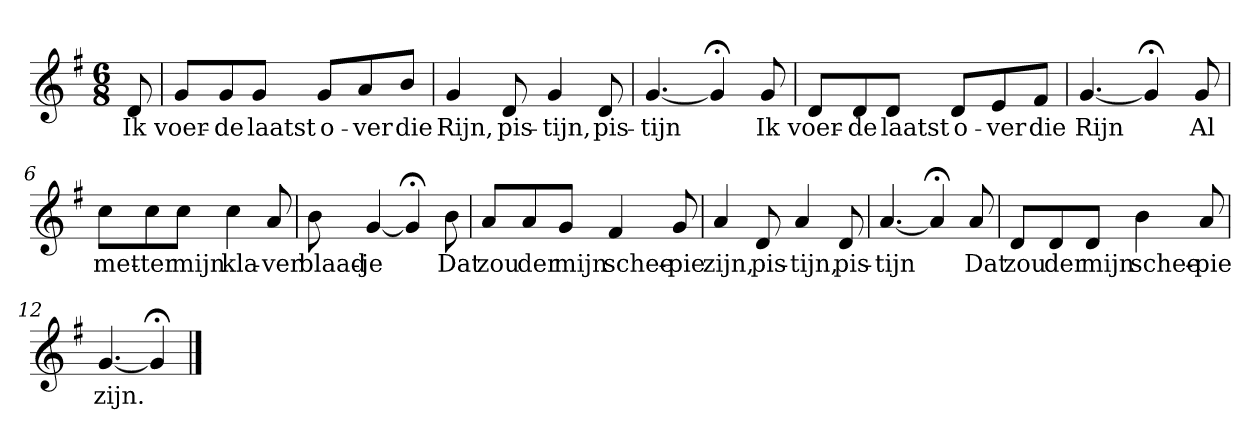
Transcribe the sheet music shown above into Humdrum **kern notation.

**kern	**text
*part1	*part1
*staff1	*staff1
*k[f#]	*
*G:	*
*M6/8	*
*MM120	*
=	=
8d	Ik
=1	=1
8gL	voer-
8g	-de
8gJ	laatst
8gL	o-
8a	-ver
8bJ	die
=2	=2
4g	Rijn,
8d	pis-
4g	-tijn,
8d	pis-
=3	=3
[4.g	-tijn
4g;<]	.
8g	Ik
=4	=4
8dL	voer-
8d	-de
8dJ	laatst
8dL	o-
8e	-ver
8f#J	die
=5	=5
[4.g	Rijn
4g;<]	.
8g	Al
=6	=6
8ccL	met-
8cc	-ter
8ccJ	mijn
4cc	kla-
8a	-ver
=7	=7
8b	blaad-
[4g	-je
4g;<]	.
8b	Dat
=8	=8
8aL	zou
8a	der
8gJ	mijn
4f#	schee-
8g	-pie
=9	=9
4a	zijn,
8d	pis-
4a	-tijn,
8d	pis-
=10	=10
[4.a	-tijn
4a;<]	.
8a	Dat
=11	=11
8dL	zou
8d	der
8dJ	mijn
4b	schee-
8a	-pie
=12	=12
[4.g	zijn.
4g;<]	.
==	==
*-	*-
